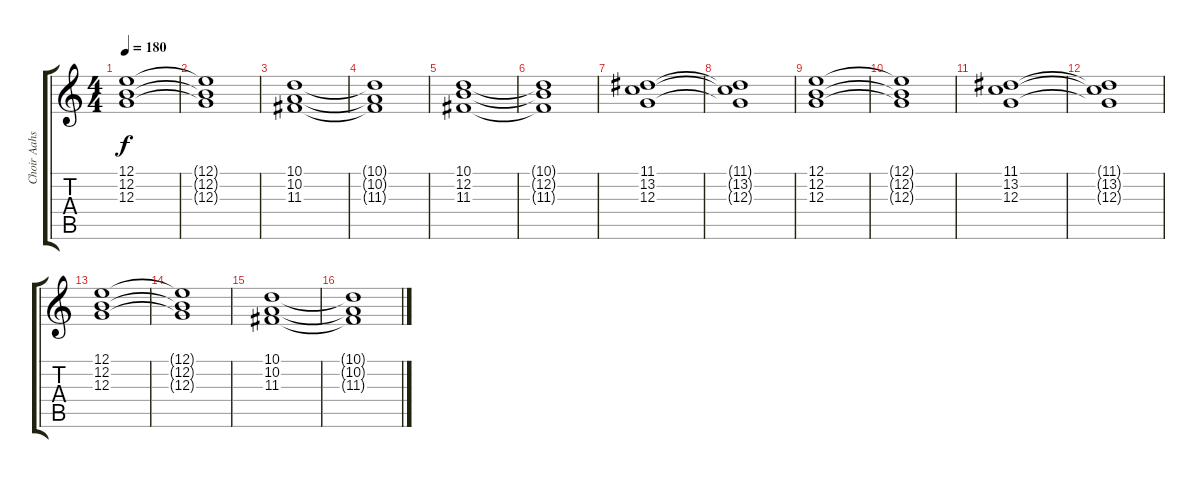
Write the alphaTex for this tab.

\track ("Choir Aahs" "Choir Aahs") {instrument choiraahs}
\staff {score tabs}
\tuning (E4 B3 G3 D3 A2 E2) {hide}
\ts (4 4)
\tempo 180
\clef g2
\ks c
(12.1 12.2 12.3).1{dy f} |
(12.1{t} 12.2{t} 12.3{t}).1 |
(10.1 10.2 11.3).1 |
(10.1{t} 10.2{t} 11.3{t}).1 |
(10.1 12.2 11.3).1 |
(10.1{t} 12.2{t} 11.3{t}).1 |
(11.1 13.2 12.3).1 |
(11.1{t} 13.2{t} 12.3{t}).1 |
(12.1 12.2 12.3).1 |
(12.1{t} 12.2{t} 12.3{t}).1 |
(11.1 13.2 12.3).1 |
(11.1{t} 13.2{t} 12.3{t}).1 |
(12.1 12.2 12.3).1 |
(12.1{t} 12.2{t} 12.3{t}).1 |
(10.1 10.2 11.3).1 |
(10.1{t} 10.2{t} 11.3{t}).1
